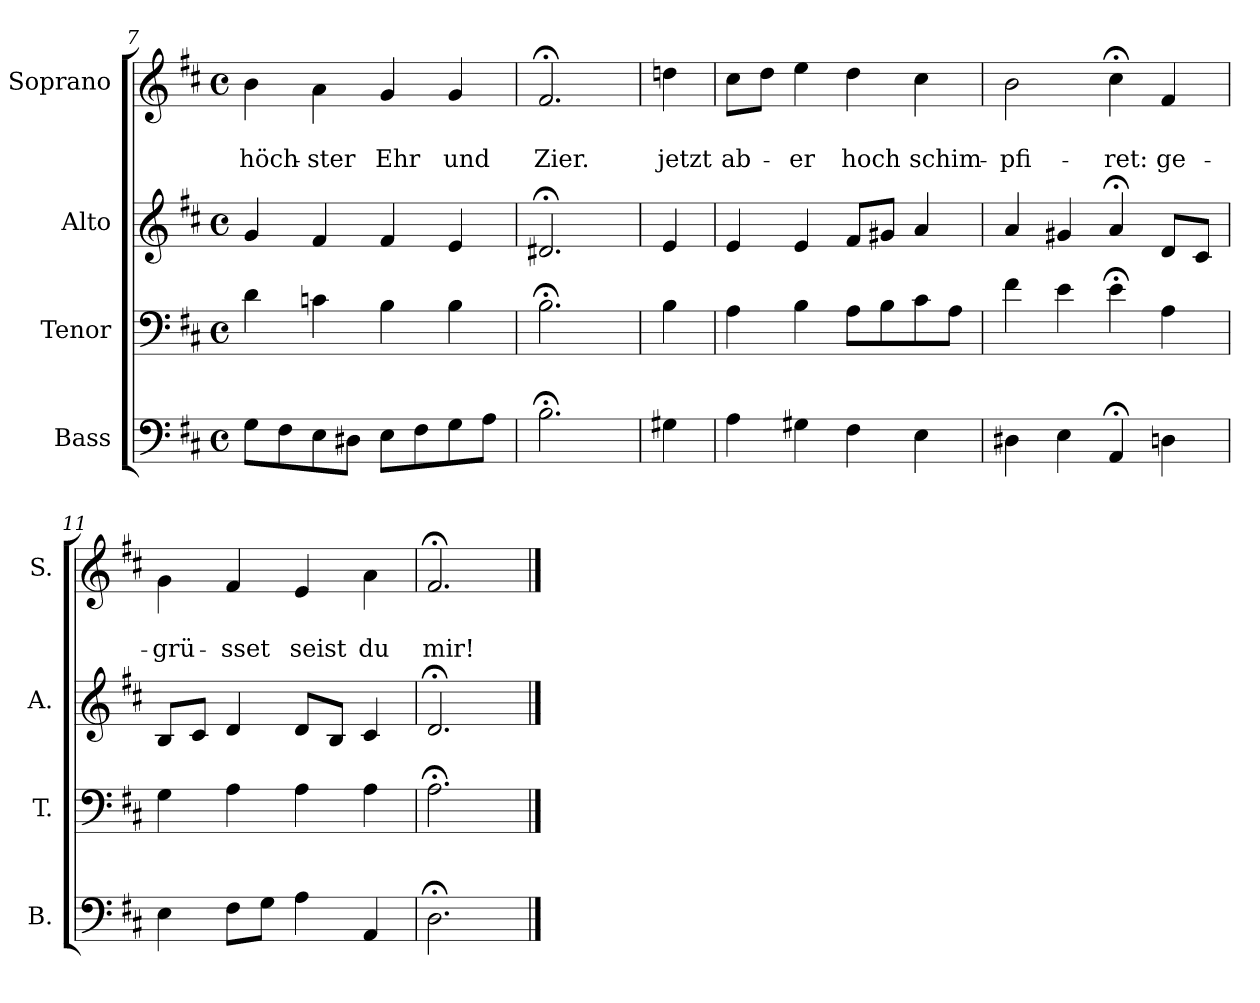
**kern	**kern	**kern	**kern	**text	**text
*part4	*part3	*part2	*part1	*part1	*part1
*staff4	*staff3	*staff2	*staff1	*staff1	*staff1
*I"Bass	*I"Tenor	*I"Alto	*I"Soprano	*	*
*I'B.	*I'T.	*I'A.	*I'S.	*	*
*clefF4	*clefF4	*clefG2	*clefG2	*	*
*k[f#c#]	*k[f#c#]	*k[f#c#]	*k[f#c#]	*	*
*D:	*D:	*D:	*D:	*	*
*M4/4	*M4/4	*M4/4	*M4/4	*	*
*met(c)	*met(c)	*met(c)	*met(c)	*	*
=7	=7	=7	=7	=7	=7
8G\L	4d\	4g/	4b\	.	höch-
8F#\	.	.	.	.	.
8E\	4cn\	4f#/	4a\	.	-ster
8D#X\J	.	.	.	.	.
8E\L	4B\	4f#/	4g/	.	Ehr
8F#\	.	.	.	.	.
8G\	4B\	4e/	4g/	.	und
8A\J	.	.	.	.	.
=8	=8	=8	=8	=8	=8
2.B;<\	2.B;<\	2.d#X;</	2.f#;</	.	Zier.
!!LO:PB:g=z
=8a	=8a	=8a	=8a	=8a	=8a
4G#X\	4B\	4e/	4ddn\	.	jetzt
=9	=9	=9	=9	=9	=9
4A\	4A\	4e/	8cc#\L	.	ab-
.	.	.	8dd\J	.	.
4G#X\	4B\	4e/	4ee\	.	-er
4F#\	8A\L	8f#/L	4dd\	.	hoch
.	8B\	8g#X/J	.	.	.
4E\	8c#\	4a/	4cc#\	.	schim-
.	8A\J	.	.	.	.
=10	=10	=10	=10	=10	=10
4D#X\	4f#\	4a/	2b\	.	-pfi-
4E\	4e\	4g#X/	.	.	.
4AA;</	4e;<\	4a;</	4cc#;<\	.	-ret:
4Dn\	4A\	8d/L	4f#/	.	ge-
.	.	8c#/J	.	.	.
=11	=11	=11	=11	=11	=11
4E\	4G\	8B/L	4g\	.	-grü-
.	.	8c#/J	.	.	.
8F#\L	4A\	4d/	4f#/	.	-sset
8G\J	.	.	.	.	.
4A\	4A\	8d/L	4e/	.	seist
.	.	8B/J	.	.	.
4AA/	4A\	4c#/	4a\	.	du
=12	=12	=12	=12	=12	=12
2.D;<\	2.A;<\	2.d;</	2.f#;</	.	mir!
==	==	==	==	==	==
*-	*-	*-	*-	*-	*-
